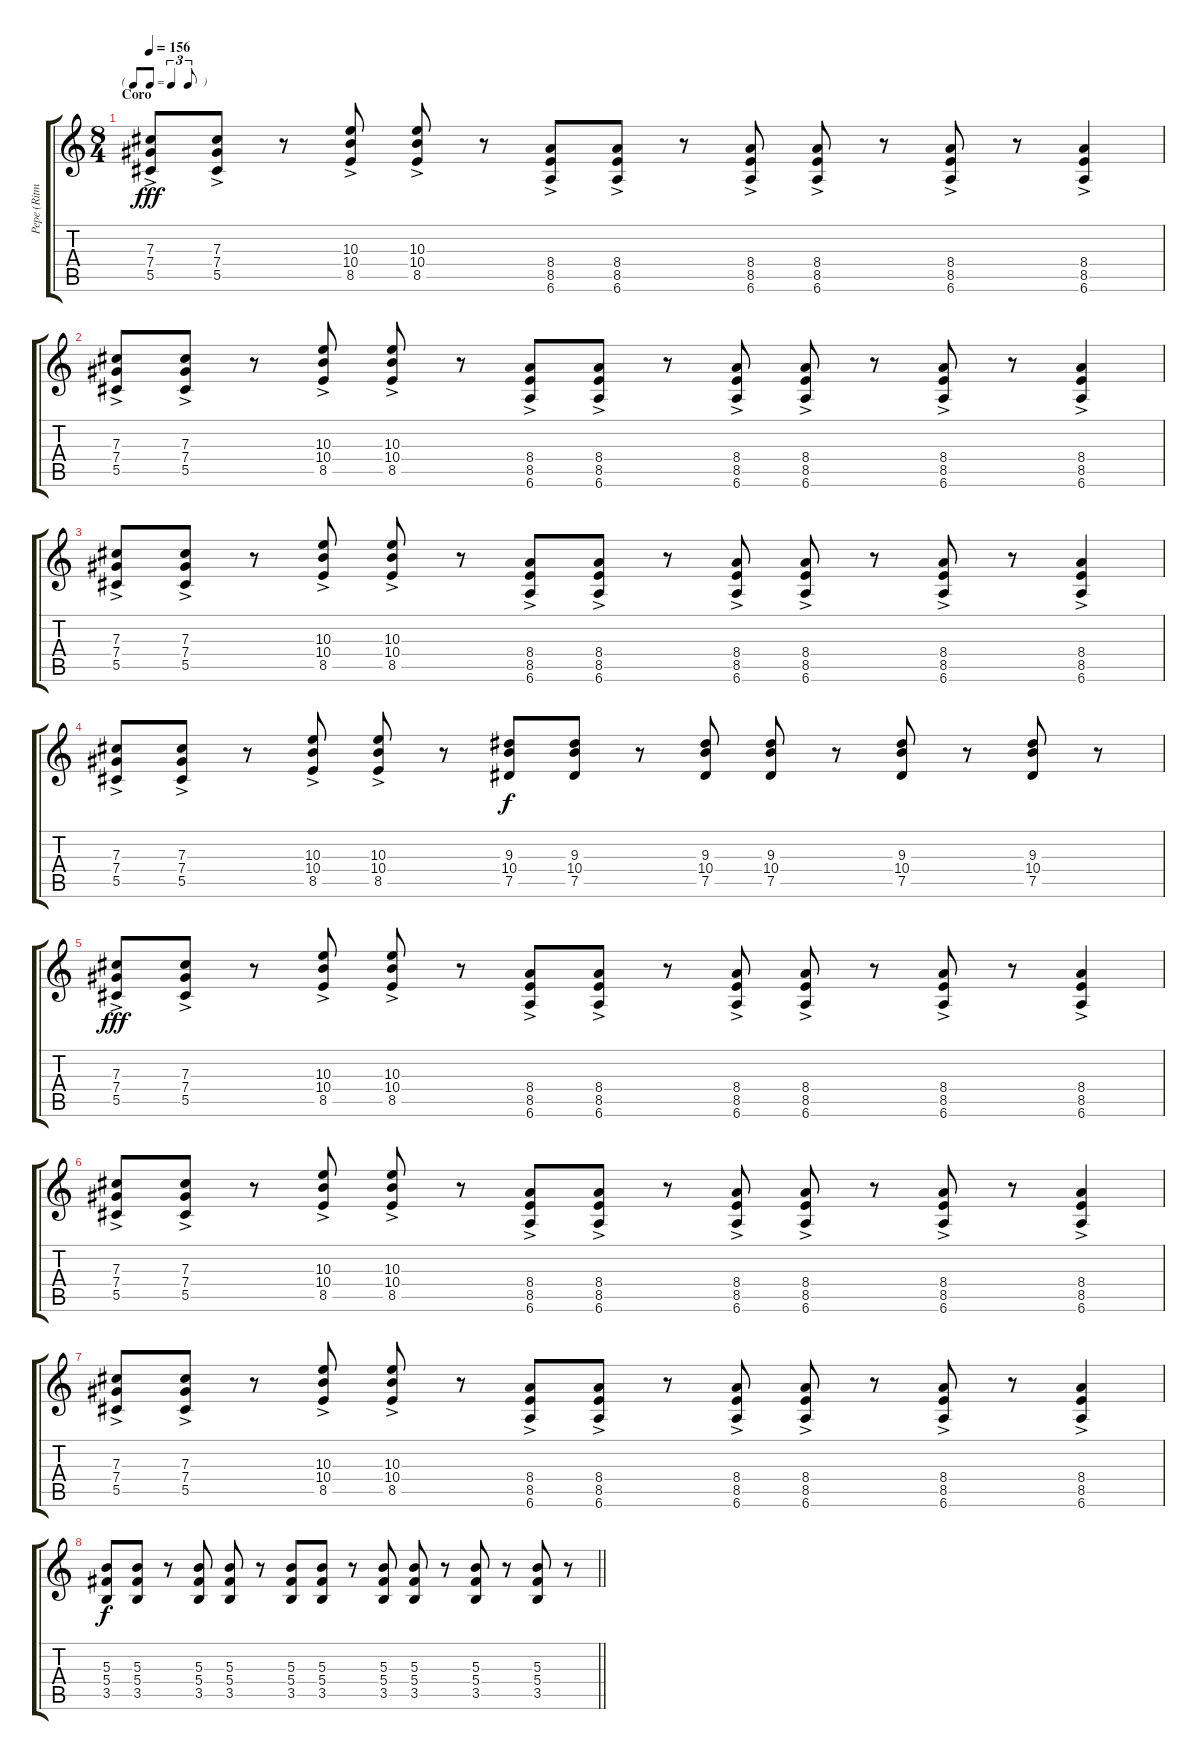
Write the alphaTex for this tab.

\track ("Pepe (Ritmica)" "Pepe (Ritm") {instrument distortionguitar}
\staff {score tabs}
\tuning (Eb4 Bb3 Gb3 Db3 Ab2 Eb2) {hide}
\ts (8 4)
\tf triplet8th
\section ("" "Coro")
\tempo 156
\clef g2
\ks c
(7.3{ac} 7.4{ac} 5.5{ac}).8{dy fff} (7.3{ac} 7.4{ac} 5.5{ac}).8 r.8 (10.3{ac} 10.4{ac} 8.5{ac}).8 (10.3{ac} 10.4{ac} 8.5{ac}).8 r.8 (8.4{ac} 8.5{ac} 6.6{ac}).8 (8.4{ac} 8.5{ac} 6.6{ac}).8 r.8 (8.4{ac} 8.5{ac} 6.6{ac}).8 (8.4{ac} 8.5{ac} 6.6{ac}).8 r.8 (8.4{ac} 8.5{ac} 6.6{ac}).8 r.8 (8.4{ac} 8.5{ac} 6.6{ac}).4 |
(7.3{ac} 7.4{ac} 5.5{ac}).8 (7.3{ac} 7.4{ac} 5.5{ac}).8 r.8 (10.3{ac} 10.4{ac} 8.5{ac}).8 (10.3{ac} 10.4{ac} 8.5{ac}).8 r.8 (8.4{ac} 8.5{ac} 6.6{ac}).8 (8.4{ac} 8.5{ac} 6.6{ac}).8 r.8 (8.4{ac} 8.5{ac} 6.6{ac}).8 (8.4{ac} 8.5{ac} 6.6{ac}).8 r.8 (8.4{ac} 8.5{ac} 6.6{ac}).8 r.8 (8.4{ac} 8.5{ac} 6.6{ac}).4 |
(7.3{ac} 7.4{ac} 5.5{ac}).8 (7.3{ac} 7.4{ac} 5.5{ac}).8 r.8 (10.3{ac} 10.4{ac} 8.5{ac}).8 (10.3{ac} 10.4{ac} 8.5{ac}).8 r.8 (8.4{ac} 8.5{ac} 6.6{ac}).8 (8.4{ac} 8.5{ac} 6.6{ac}).8 r.8 (8.4{ac} 8.5{ac} 6.6{ac}).8 (8.4{ac} 8.5{ac} 6.6{ac}).8 r.8 (8.4{ac} 8.5{ac} 6.6{ac}).8 r.8 (8.4{ac} 8.5{ac} 6.6{ac}).4 |
(7.3{ac} 7.4{ac} 5.5{ac}).8 (7.3{ac} 7.4{ac} 5.5{ac}).8 r.8 (10.3{ac} 10.4{ac} 8.5{ac}).8 (10.3{ac} 10.4{ac} 8.5{ac}).8 r.8 (9.3 10.4 7.5).8{dy f} (9.3 10.4 7.5).8 r.8 (9.3 10.4 7.5).8 (9.3 10.4 7.5).8 r.8 (9.3 10.4 7.5).8 r.8 (9.3 10.4 7.5).8 r.8 |
(7.3{ac} 7.4{ac} 5.5{ac}).8{dy fff} (7.3{ac} 7.4{ac} 5.5{ac}).8 r.8 (10.3{ac} 10.4{ac} 8.5{ac}).8 (10.3{ac} 10.4{ac} 8.5{ac}).8 r.8 (8.4{ac} 8.5{ac} 6.6{ac}).8 (8.4{ac} 8.5{ac} 6.6{ac}).8 r.8 (8.4{ac} 8.5{ac} 6.6{ac}).8 (8.4{ac} 8.5{ac} 6.6{ac}).8 r.8 (8.4{ac} 8.5{ac} 6.6{ac}).8 r.8 (8.4{ac} 8.5{ac} 6.6{ac}).4 |
(7.3{ac} 7.4{ac} 5.5{ac}).8 (7.3{ac} 7.4{ac} 5.5{ac}).8 r.8 (10.3{ac} 10.4{ac} 8.5{ac}).8 (10.3{ac} 10.4{ac} 8.5{ac}).8 r.8 (8.4{ac} 8.5{ac} 6.6{ac}).8 (8.4{ac} 8.5{ac} 6.6{ac}).8 r.8 (8.4{ac} 8.5{ac} 6.6{ac}).8 (8.4{ac} 8.5{ac} 6.6{ac}).8 r.8 (8.4{ac} 8.5{ac} 6.6{ac}).8 r.8 (8.4{ac} 8.5{ac} 6.6{ac}).4 |
(7.3{ac} 7.4{ac} 5.5{ac}).8 (7.3{ac} 7.4{ac} 5.5{ac}).8 r.8 (10.3{ac} 10.4{ac} 8.5{ac}).8 (10.3{ac} 10.4{ac} 8.5{ac}).8 r.8 (8.4{ac} 8.5{ac} 6.6{ac}).8 (8.4{ac} 8.5{ac} 6.6{ac}).8 r.8 (8.4{ac} 8.5{ac} 6.6{ac}).8 (8.4{ac} 8.5{ac} 6.6{ac}).8 r.8 (8.4{ac} 8.5{ac} 6.6{ac}).8 r.8 (8.4{ac} 8.5{ac} 6.6{ac}).4 |
\barLineRight lightlight
(5.3 5.4 3.5).8{dy f} (5.3 5.4 3.5).8 r.8 (5.3 5.4 3.5).8 (5.3 5.4 3.5).8 r.8 (5.3 5.4 3.5).8 (5.3 5.4 3.5).8 r.8 (5.3 5.4 3.5).8 (5.3 5.4 3.5).8 r.8 (5.3 5.4 3.5).8 r.8 (5.3 5.4 3.5).8 r.8
